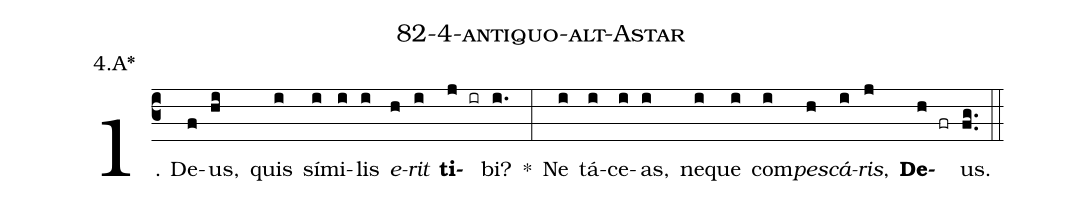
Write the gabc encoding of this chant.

name: 82-4-antiquo-alt-Astar;
annotation: 4.A*;
%%
(c3)1. De(f)us,(hi) quis(i) sí(i)mi(i)lis(i) <i>e</i>(h)<i>rit</i>(i) <b>ti</b>(j ir)bi?(i.) *(:) Ne(i) tá(i)ce(i)as,(i) ne(i)que(i) com(i)<i>pes</i>(h)<i>cá</i>(i)<i>ris</i>,(j) <b>De</b>(h fr)us.(fg..) (::)
